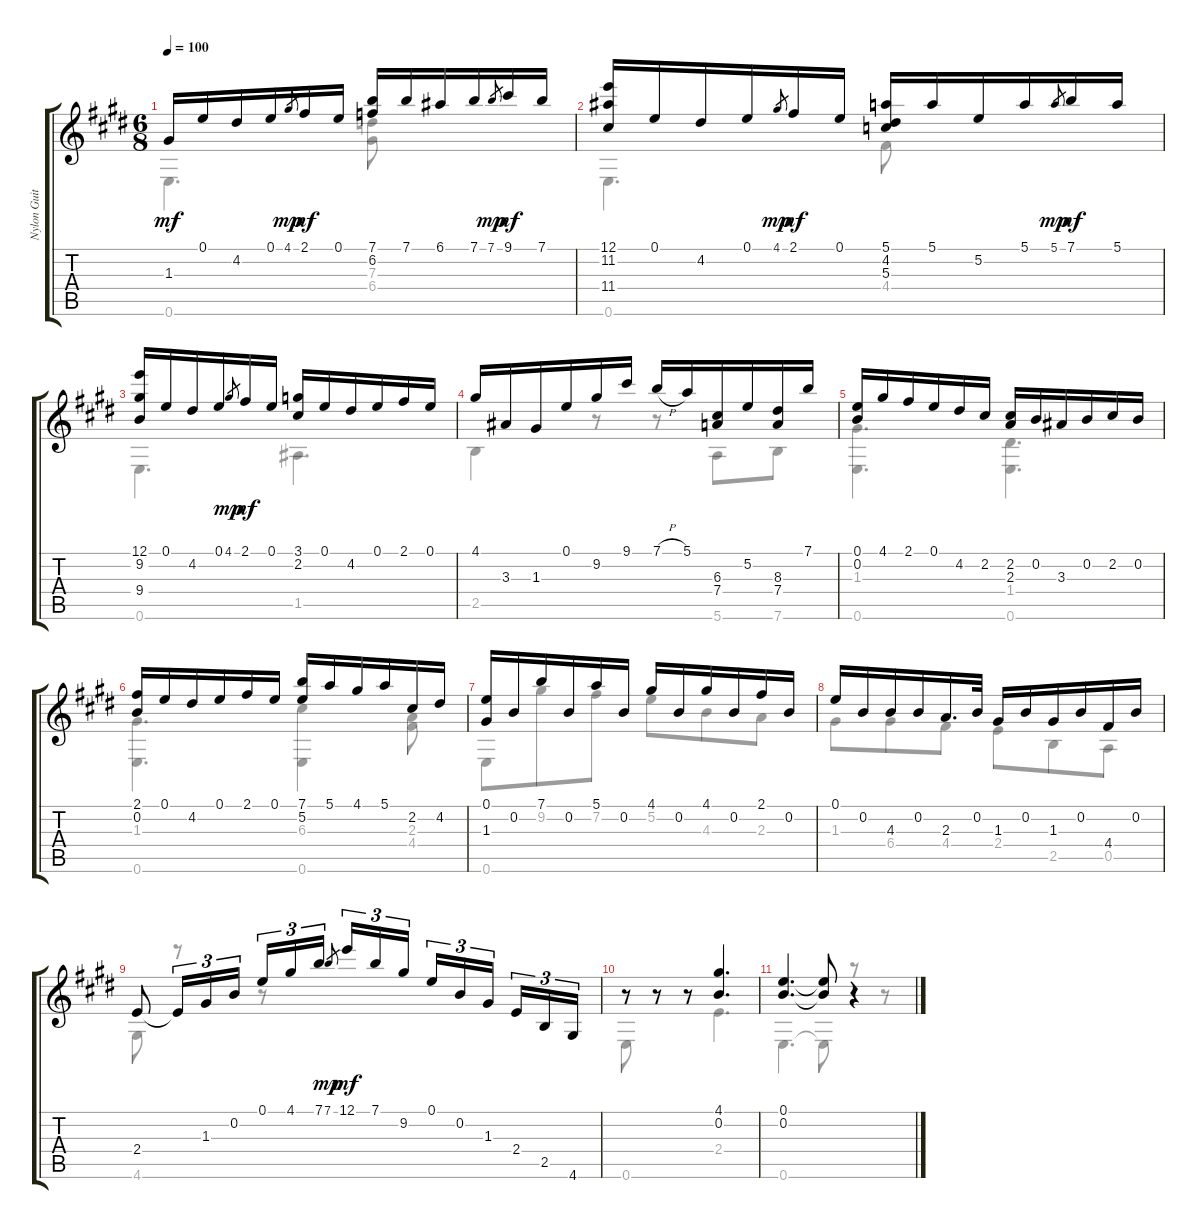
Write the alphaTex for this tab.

\track ("Nylon Guitar" "Nylon Guit") {instrument acousticguitarsteel}
\staff {score tabs}
\tuning (E4 B3 G3 D3 A2 E2) {hide}
\voice
\ts (6 8)
\tempo 100
\clef g2
\ks e
1.3.16{dy mf} 0.1.16 4.2.16 0.1.16 4.1.8{gr dy mp} 2.1.16{dy mf} 0.1.16 (7.1 6.2).16 7.1.16 6.1.16 7.1.16 7.1.8{gr dy mp} 9.1.16{dy mf} 7.1.16 |
(12.1 11.2 11.4).16 0.1.16 4.2.16 0.1.16 4.1.8{gr dy mp} 2.1.16{dy mf} 0.1.16 (5.1 4.2 5.3).16 5.1.16 5.2.16 5.1.16 5.1.8{gr dy mp} 7.1.16{dy mf} 5.1.16 |
(12.1 9.2 9.4).16 0.1.16 4.2.16 0.1.16 4.1.8{gr dy mp} 2.1.16{dy mf} 0.1.16 (3.1 2.2).16 0.1.16 4.2.16 0.1.16 2.1.16 0.1.16 |
4.1.16 3.3.16 1.3.16 0.1.16 9.2.16 9.1.16 7.1{h}.16 5.1.16 (6.3 7.4).16 5.2.16 (8.3 7.4).16 7.1.16 |
(0.1 0.2).16 4.1.16 2.1.16 0.1.16 4.2.16 2.2.16 (2.2 2.3).16 0.2.16 3.3.16 0.2.16 2.2.16 0.2.16 |
(2.1 0.2).16 0.1.16 4.2.16 0.1.16 2.1.16 0.1.16 (7.1 5.2).16 5.1.16 4.1.16 5.1.16 2.2.16 4.2.16 |
(0.1 1.3).16 0.2.16 7.1.16 0.2.16 5.1.16 0.2.16 4.1.16 0.2.16 4.1.16 0.2.16 2.1.16 0.2.16 |
0.1.16 0.2.16 4.3.16 0.2.16 2.3.16{d} 0.2.32 1.3.16 0.2.16 1.3.16 0.2.16 4.4.16 0.2.16 |
2.4.8 2.4{t}.16{tu (3 2)} 1.3.16{tu (3 2)} 0.2.16{tu (3 2) beam splitsecondary} 0.1.16{tu (3 2)} 4.1.16{tu (3 2)} 7.1.16{tu (3 2)} 7.1.8{gr dy mp} 12.1.16{tu (3 2) dy mf} 7.1.16{tu (3 2)} 9.2.16{tu (3 2) beam splitsecondary} 0.1.16{tu (3 2)} 0.2.16{tu (3 2)} 1.3.16{tu (3 2) beam splitsecondary} 2.4.16{tu (3 2)} 2.5.16{tu (3 2)} 4.6.16{tu (3 2)} |
r.8 r.8 r.8 (4.1 0.2).4{d} |
(0.1 0.2).4{d} (0.1{t} 0.2{t}).8 r.4
\voice
\clef g2
\ottava regular
\simile none
\ks e
0.6.4{d dy mf} (7.3 6.4).8 |
0.6.4{d} 4.4.8 |
0.6.4{d} 1.5.4{d} |
2.5.4 r.8 r.8 5.6.8 7.6.8 |
(1.3 0.6).4{d} (1.4 0.6).4{d} |
(1.3 0.6).4{d} (6.3 0.6).4 (2.3 4.4).8 |
0.6.8 9.2.8 7.2.8 5.2.8 4.3.8 2.3.8 |
1.3.8 6.4.8 4.4.8 2.4.8 2.5.8 0.5.8 |
4.6.8 r.8 r.8 |
0.6.8 r.8 r.8 2.4.4{d} |
0.6.4{d} 0.6{t}.8 r.8 r.8
